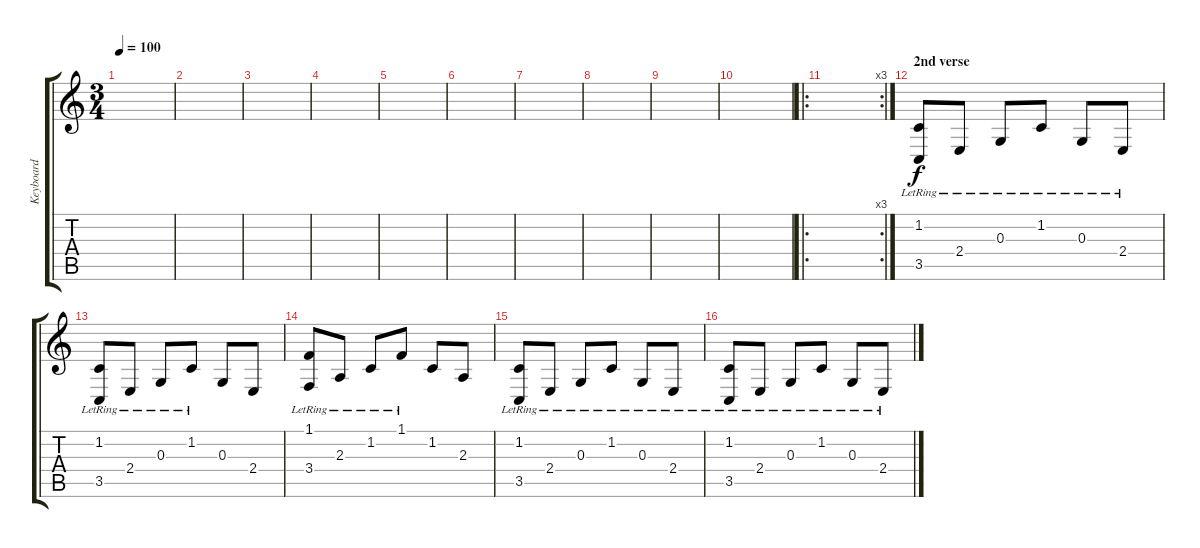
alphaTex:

\track ("Keyboard" "Keyboard") {instrument stringensemble1}
\staff {score tabs}
\tuning (E4 B3 G3 D3 A2 E2) {hide}
\ts (3 4)
\tempo 100
\clef g2
\ks c
|
|
|
|
|
|
|
|
|
|
\ro
\rc 3
|
\section ("" "2nd verse")
(1.2{lr} 3.5{lr}).8 2.4{lr}.8 0.3{lr}.8 1.2{lr}.8 0.3{lr}.8 2.4{lr}.8 |
(1.2 3.5{lr}).8 2.4{lr}.8 0.3{lr}.8 1.2{lr}.8 0.3.8 2.4.8 |
(1.1{lr} 3.4{lr}).8 2.3{lr}.8 1.2{lr}.8 1.1{lr}.8 1.2.8 2.3.8 |
(1.2{lr} 3.5{lr}).8 2.4{lr}.8 0.3{lr}.8 1.2{lr}.8 0.3{lr}.8 2.4{lr}.8 |
(1.2{lr} 3.5{lr}).8 2.4{lr}.8 0.3{lr}.8 1.2{lr}.8 0.3{lr}.8 2.4{lr}.8
